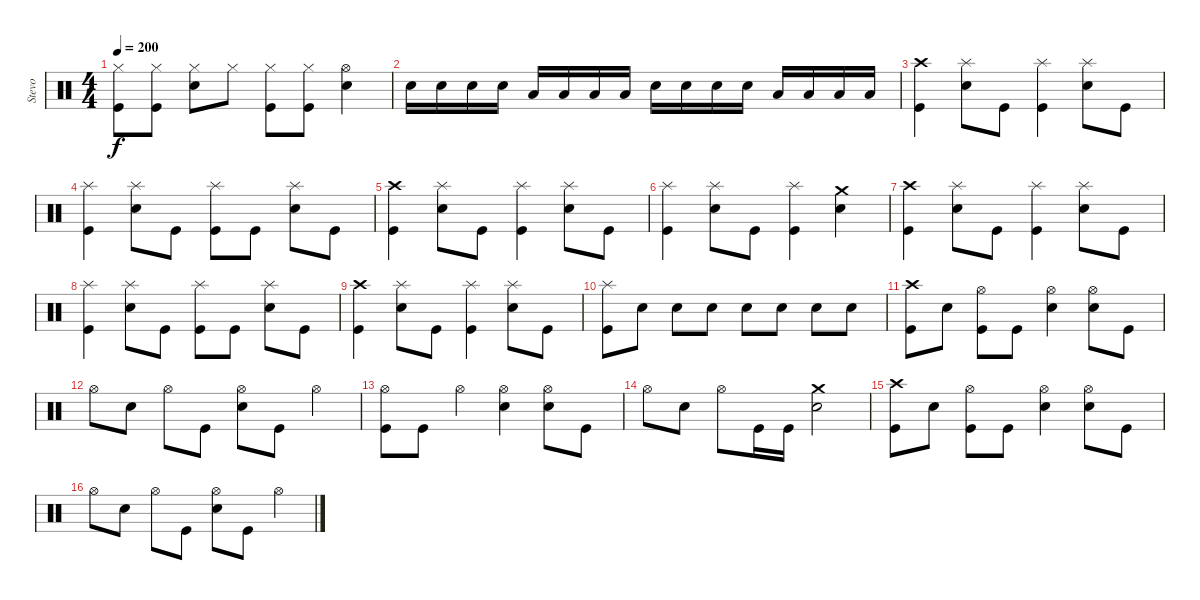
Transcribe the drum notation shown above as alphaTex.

\track ("Stevo" "Stevo") {instrument percussion}
\staff {score}
\articulation defaults
\ts (4 4)
\tempo 200
\clef neutral
\ks c
("Hi-Hat (closed)" "Kick (hit)").8{dy f} ("Hi-Hat (closed)" "Kick (hit)").8 ("Hi-Hat (closed)" "Electric Snare (hit)").8 "Hi-Hat (closed)".8 ("Hi-Hat (closed)" "Kick (hit)").8 ("Hi-Hat (closed)" "Kick (hit)").8 ("Hi-Hat (open)" "Electric Snare (hit)").4 |
"Electric Snare (hit)".16 "Electric Snare (hit)".16 "Electric Snare (hit)".16 "Electric Snare (hit)".16 "Low Tom (hit)".16 "Low Tom (hit)".16 "Low Tom (hit)".16 "Low Tom (hit)".16 "Electric Snare (hit)".16 "Electric Snare (hit)".16 "Electric Snare (hit)".16 "Electric Snare (hit)".16 "Low Tom (hit)".16 "Low Tom (hit)".16 "Low Floor Tom (hit)".16 "Low Floor Tom (hit)".16 |
("Crash high (hit)" "Kick (hit)").4 ("Splash (hit)" "Electric Snare (hit)").8 "Kick (hit)".8 ("Splash (hit)" "Kick (hit)").4 ("Splash (hit)" "Electric Snare (hit)").8 "Kick (hit)".8 |
("Splash (hit)" "Kick (hit)").4 ("Splash (hit)" "Electric Snare (hit)").8 "Kick (hit)".8 ("Splash (hit)" "Kick (hit)").8 "Kick (hit)".8 ("Splash (hit)" "Electric Snare (hit)").8 "Kick (hit)".8 |
("Crash high (hit)" "Kick (hit)").4 ("Splash (hit)" "Electric Snare (hit)").8 "Kick (hit)".8 ("Splash (hit)" "Kick (hit)").4 ("Splash (hit)" "Electric Snare (hit)").8 "Kick (hit)".8 |
("Splash (hit)" "Kick (hit)").4 ("Splash (hit)" "Electric Snare (hit)").8 "Kick (hit)".8 ("Splash (hit)" "Kick (hit)").4 ("Crash medium (hit)" "Electric Snare (hit)").4 |
("Crash high (hit)" "Kick (hit)").4 ("Splash (hit)" "Electric Snare (hit)").8 "Kick (hit)".8 ("Splash (hit)" "Kick (hit)").4 ("Splash (hit)" "Electric Snare (hit)").8 "Kick (hit)".8 |
("Splash (hit)" "Kick (hit)").4 ("Splash (hit)" "Electric Snare (hit)").8 "Kick (hit)".8 ("Splash (hit)" "Kick (hit)").8 "Kick (hit)".8 ("Splash (hit)" "Electric Snare (hit)").8 "Kick (hit)".8 |
("Crash high (hit)" "Kick (hit)").4 ("Splash (hit)" "Electric Snare (hit)").8 "Kick (hit)".8 ("Splash (hit)" "Kick (hit)").4 ("Splash (hit)" "Electric Snare (hit)").8 "Kick (hit)".8 |
("Splash (hit)" "Kick (hit)").8 "Electric Snare (hit)".8 "Electric Snare (hit)".8 "Electric Snare (hit)".8 "Electric Snare (hit)".8 "Electric Snare (hit)".8 "Electric Snare (hit)".8 "Electric Snare (hit)".8 |
("Crash high (hit)" "Kick (hit)").8 "Electric Snare (hit)".8 ("Hi-Hat (open)" "Kick (hit)").8 "Kick (hit)".8 ("Hi-Hat (open)" "Electric Snare (hit)").4 ("Hi-Hat (open)" "Electric Snare (hit)").8 "Kick (hit)".8 |
"Hi-Hat (open)".8 "Electric Snare (hit)".8 "Hi-Hat (open)".8 "Kick (hit)".8 ("Hi-Hat (open)" "Electric Snare (hit)").8 "Kick (hit)".8 "Hi-Hat (open)".4 |
("Hi-Hat (open)" "Kick (hit)").8 "Kick (hit)".8 "Hi-Hat (open)".4 ("Hi-Hat (open)" "Electric Snare (hit)").4 ("Hi-Hat (open)" "Electric Snare (hit)").8 "Kick (hit)".8 |
"Hi-Hat (open)".8 "Electric Snare (hit)".8 "Hi-Hat (open)".8 "Kick (hit)".16 "Kick (hit)".16 ("Crash medium (hit)" "Electric Snare (hit)").2 |
("Crash high (hit)" "Kick (hit)").8 "Electric Snare (hit)".8 ("Hi-Hat (open)" "Kick (hit)").8 "Kick (hit)".8 ("Hi-Hat (open)" "Electric Snare (hit)").4 ("Hi-Hat (open)" "Electric Snare (hit)").8 "Kick (hit)".8 |
"Hi-Hat (open)".8 "Electric Snare (hit)".8 "Hi-Hat (open)".8 "Kick (hit)".8 ("Hi-Hat (open)" "Electric Snare (hit)").8 "Kick (hit)".8 "Hi-Hat (open)".4
